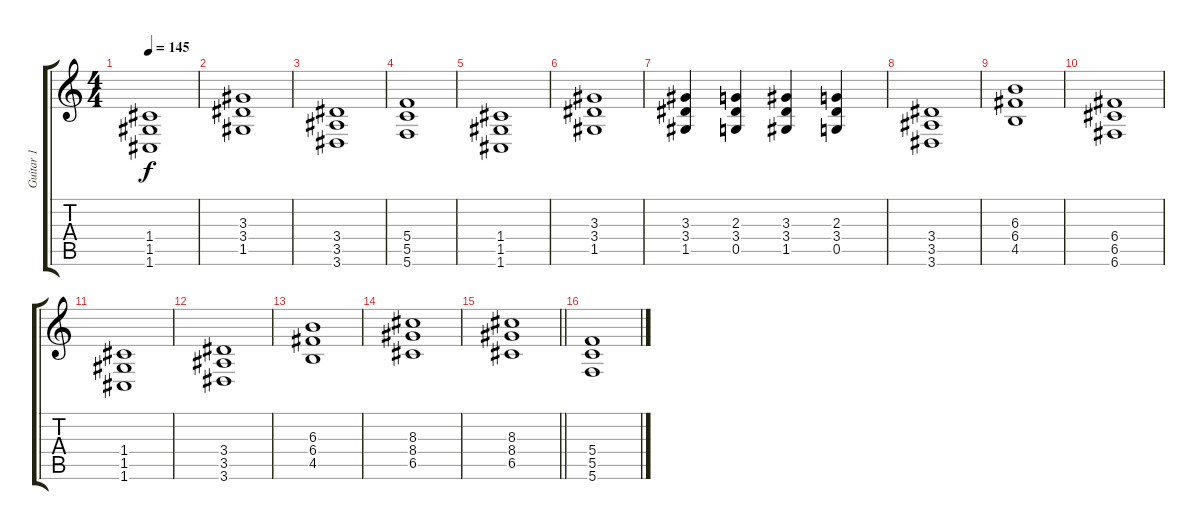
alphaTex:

\track ("Guitar 1" "Guitar 1") {instrument distortionguitar}
\staff {score tabs}
\tuning (D4 A3 F3 C3 G2 C2) {hide}
\ts (4 4)
\tempo 145
\clef g2
\ks c
(1.4 1.5 1.6).1{dy f} |
(3.3 3.4 1.5).1 |
(3.4 3.5 3.6).1 |
(5.4 5.5 5.6).1 |
(1.4 1.5 1.6).1 |
(3.3 3.4 1.5).1 |
(3.3 3.4 1.5).4 (2.3 3.4 0.5).4 (3.3 3.4 1.5).4 (2.3 3.4 0.5).4 |
(3.4 3.5 3.6).1 |
(6.3 6.4 4.5).1 |
(6.4 6.5 6.6).1 |
(1.4 1.5 1.6).1 |
(3.4 3.5 3.6).1 |
(6.3 6.4 4.5).1 |
(8.3 8.4 6.5).1 |
\barLineRight lightlight
(8.3 8.4 6.5).1 |
(5.4 5.5 5.6).1
